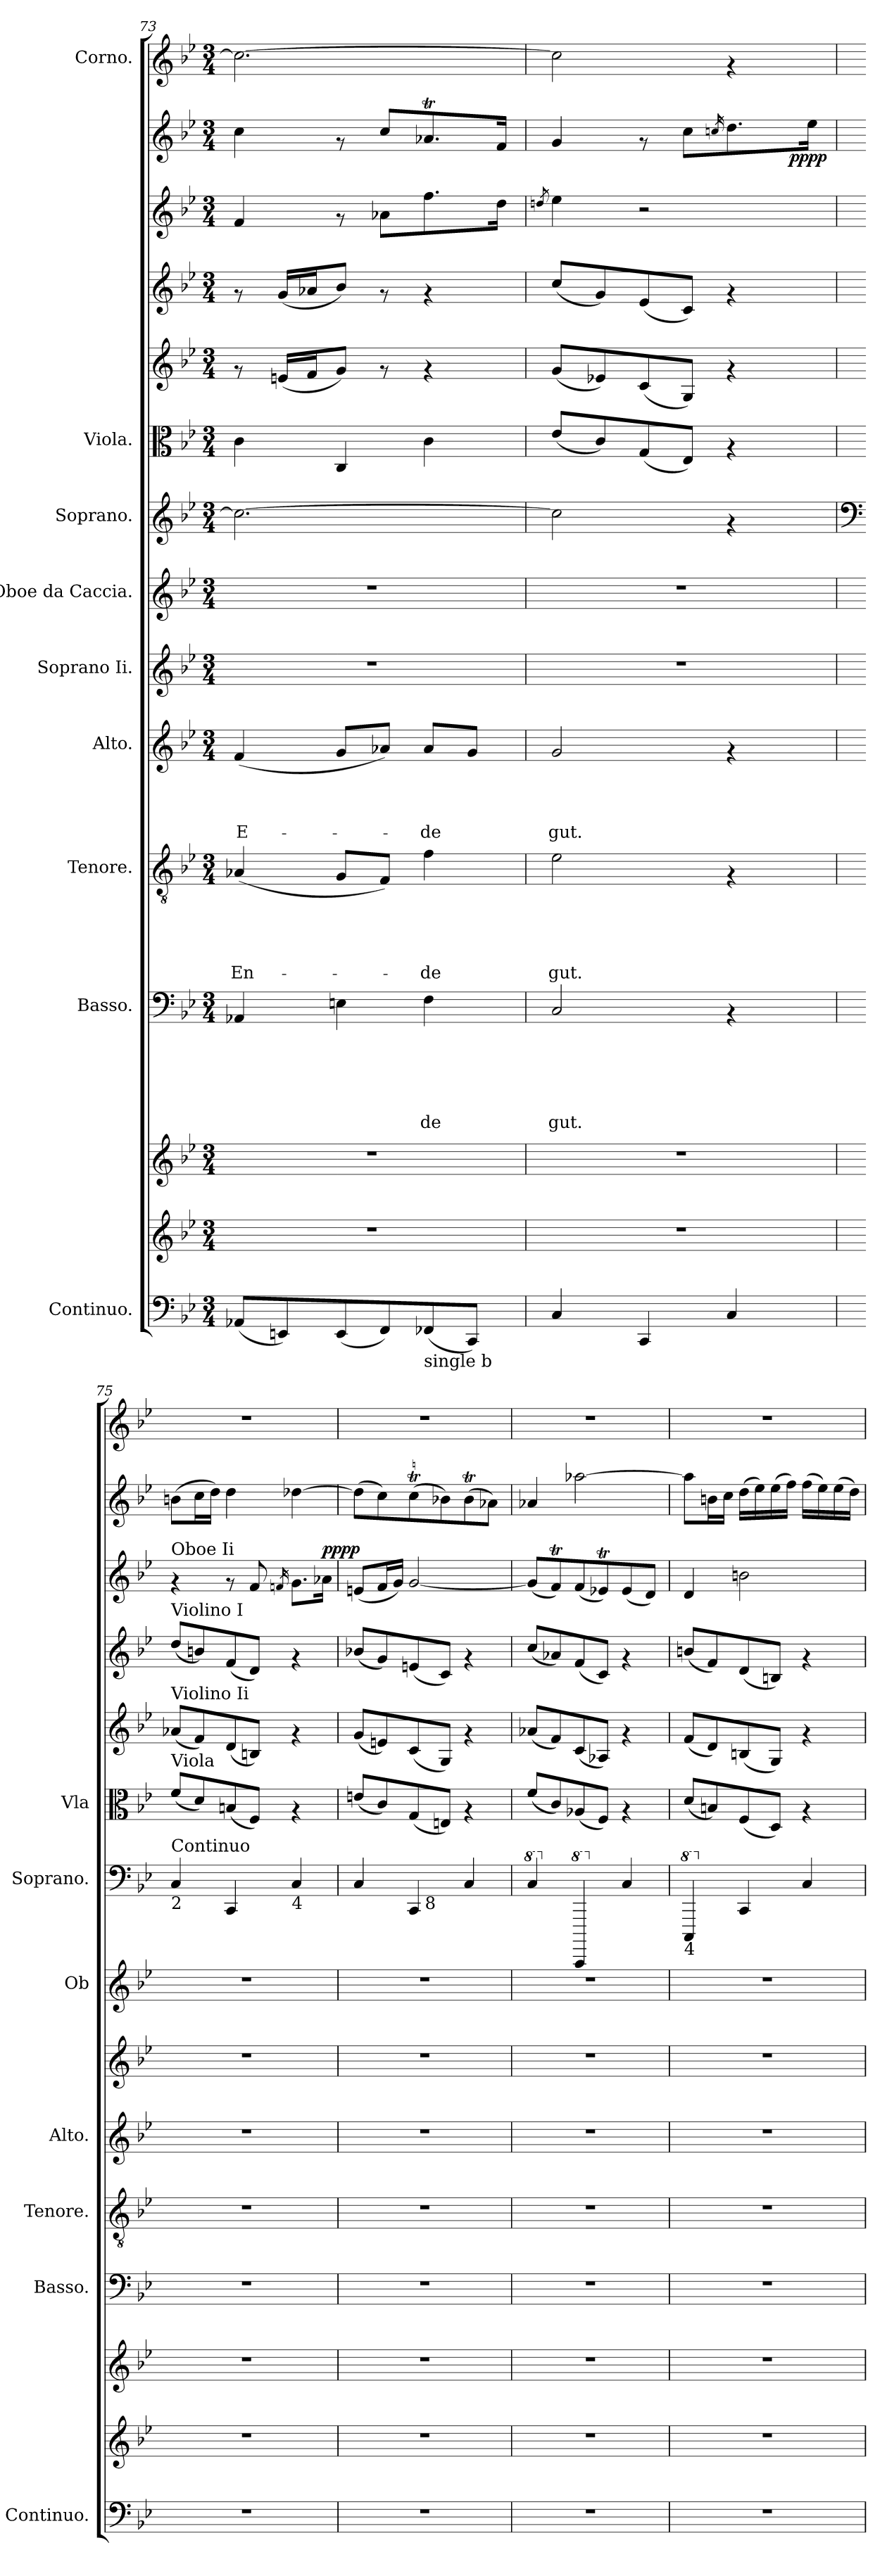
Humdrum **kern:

**kern	**kern	**kern	**kern	**text	**text	**text	**text	**text	**text	**kern	**text	**text	**text	**text	**text	**kern	**text	**text	**text	**text	**kern	**kern	**kern	**text	**kern	**kern	**kern	**kern	**dynam	**kern	**dynam	**kern
*part15	*part14	*part13	*part12	*part12	*part12	*part12	*part12	*part12	*part12	*part11	*part11	*part11	*part11	*part11	*part11	*part10	*part10	*part10	*part10	*part10	*part9	*part8	*part7	*part7	*part6	*part5	*part4	*part3	*part3	*part2	*part2	*part1
*staff15	*staff14	*staff13	*staff12	*staff12	*staff12	*staff12	*staff12	*staff12	*staff12	*staff11	*staff11	*staff11	*staff11	*staff11	*staff11	*staff10	*staff10	*staff10	*staff10	*staff10	*staff9	*staff8	*staff7	*staff7	*staff6	*staff5	*staff4	*staff3	*staff3	*staff2	*staff2	*staff1
*I"Continuo.	*	*	*I"Basso.	*	*	*	*	*	*	*I"Tenore.	*	*	*	*	*	*I"Alto.	*	*	*	*	*I"Soprano Ii.	*I"Oboe da Caccia.	*I"Soprano.	*	*I"Viola.	*	*	*	*	*	*	*I"Corno.
*I'Continuo.	*	*	*I'Basso.	*	*	*	*	*	*	*I'Tenore.	*	*	*	*	*	*I'Alto.	*	*	*	*	*	*I'Ob	*I'Soprano.	*	*I'Vla	*	*	*	*	*	*	*
*clefF4	*clefG2	*clefG2	*clefF4	*	*	*	*	*	*	*clefGv2	*	*	*	*	*	*clefG2	*	*	*	*	*clefG2	*clefG2	*clefG2	*	*clefC3	*clefG2	*clefG2	*clefG2	*	*clefG2	*	*clefG2
*k[b-e-]	*k[b-e-]	*k[b-e-]	*k[b-e-]	*	*	*	*	*	*	*k[b-e-]	*	*	*	*	*	*k[b-e-]	*	*	*	*	*k[b-e-]	*k[b-e-]	*k[b-e-]	*	*k[b-e-]	*k[b-e-]	*k[b-e-]	*k[b-e-]	*	*k[b-e-]	*	*k[b-e-]
*B-:	*B-:	*B-:	*B-:	*	*	*	*	*	*	*B-:	*	*	*	*	*	*B-:	*	*	*	*	*B-:	*B-:	*B-:	*	*B-:	*B-:	*B-:	*B-:	*	*B-:	*	*B-:
*M3/4	*M3/4	*M3/4	*M3/4	*	*	*	*	*	*	*M3/4	*	*	*	*	*	*M3/4	*	*	*	*	*M3/4	*M3/4	*M3/4	*	*M3/4	*M3/4	*M3/4	*M3/4	*	*M3/4	*	*M3/4
=73	=73	=73	=73	=73	=73	=73	=73	=73	=73	=73	=73	=73	=73	=73	=73	=73	=73	=73	=73	=73	=73	=73	=73	=73	=73	=73	=73	=73	=73	=73	=73	=73
!	!	!	!	!	!	!	!	!	!	!	!	!	!	!	!LO:LY:b	!	!	!	!	!LO:LY:b	!	!	!	!	!	!	!	!	!	!	!	!
(<8AA-X/L	2.r	2.r	4AA-X/	.	.	.	.	.	.	(<4A-X/	.	.	.	.	En-	(<4f/	.	.	.	E-	2.r	2.r	2.cc\_	.	4c\	8rf	8rf	4f/	.	4cc\	.	2.cc\_
8EEn/)	.	.	.	.	.	.	.	.	.	.	.	.	.	.	.	.	.	.	.	.	.	.	.	.	.	(<16en/LL	(<16g/LL	.	.	.	.	.
.	.	.	.	.	.	.	.	.	.	.	.	.	.	.	.	.	.	.	.	.	.	.	.	.	.	16f/J	16a-X/J	.	.	.	.	.
(<8EE/	.	.	4En\	.	.	.	.	.	.	8G/L	.	.	.	.	.	8g/L	.	.	.	.	.	.	.	.	4C/	8g/J)	8b-/J)	8rf	.	8rf	.	.
8FF/)	.	.	.	.	.	.	.	.	.	8F/J)	.	.	.	.	.	8a-X/J)	.	.	.	.	.	.	.	.	.	8rf	8rf	8a-X\L	.	8cc/L	.	.
!LO:TX:b:t=single b	!	!	!	!	!	!	!	!	!	!	!	!	!	!	!	!	!	!	!	!	!	!	!	!	!	!	!	!	!	!	!	!
!	!	!	!	!	!	!	!	!	!LO:LY:b	!	!	!	!	!	!LO:LY:b	!	!	!	!	!LO:LY:b	!	!	!	!	!	!	!	!	!	!	!	!
(<8FF-/	.	.	4F\	.	.	.	.	.	-de	4f\	.	.	.	.	-de	8a-/L	.	.	.	-de	.	.	.	.	4c\	4rf	4rf	8.ff\	.	8.a-XT/	.	.
8CC/J)	.	.	.	.	.	.	.	.	.	.	.	.	.	.	.	8g/J	.	.	.	.	.	.	.	.	.	.	.	.	.	.	.	.
.	.	.	.	.	.	.	.	.	.	.	.	.	.	.	.	.	.	.	.	.	.	.	.	.	.	.	.	16dd\Jk	.	16f/Jk	.	.
=74	=74	=74	=74	=74	=74	=74	=74	=74	=74	=74	=74	=74	=74	=74	=74	=74	=74	=74	=74	=74	=74	=74	=74	=74	=74	=74	=74	=74	=74	=74	=74	=74
.	.	.	.	.	.	.	.	.	.	.	.	.	.	.	.	.	.	.	.	.	.	.	.	.	.	.	.	8qddn/	.	.	.	.
!	!	!	!	!	!	!	!	!	!LO:LY:b	!	!	!	!	!	!LO:LY:b	!	!	!	!	!LO:LY:b	!	!	!	!	!	!	!	!	!	!	!	!
*	*	*	*	*	*	*	*	*	*	*	*	*	*	*	*	*	*	*	*	*	*	*	*	*	*	*	*	*	*	*^	*	*
4C/	2.r	2.r	2C/	.	.	.	.	.	gut.	2e-\	.	.	.	.	gut.	2g/	.	.	.	gut.	2.r	2.r	2cc\]	.	(<8e-/L	(<8g/L	(<8cc/L	4ee-\	.	4g/	2ryy	.	2cc\]
.	.	.	.	.	.	.	.	.	.	.	.	.	.	.	.	.	.	.	.	.	.	.	.	.	8c/)	8e-X/)	8g/)	.	.	.	.	.	.
4CC/	.	.	.	.	.	.	.	.	.	.	.	.	.	.	.	.	.	.	.	.	.	.	.	.	(<8G/	(<8c/	(<8e-/	2r	.	8rf	.	.	.
.	.	.	.	.	.	.	.	.	.	.	.	.	.	.	.	.	.	.	.	.	.	.	.	.	8E-/J)	8G/J)	8c/J)	.	.	8cc\L	.	.	.
.	.	.	.	.	.	.	.	.	.	.	.	.	.	.	.	.	.	.	.	.	.	.	.	.	.	.	.	.	.	16qccn/	.	.	.
4C/	.	.	4rAA	.	.	.	.	.	.	4rF	.	.	.	.	.	4rf	.	.	.	.	.	.	4rf	.	4rG	4rf	4rf	.	.	8.dd\	8ryy	.	4rf
.	.	.	.	.	.	.	.	.	.	.	.	.	.	.	.	.	.	.	.	.	.	.	.	.	.	.	.	.	.	.	32ryy	.	.
!	!	!	!	!	!	!	!	!	!	!	!	!	!	!	!	!	!	!	!	!	!	!	!	!	!	!	!	!	!	!	!	!LO:DY:b	!
.	.	.	.	.	.	.	.	.	.	.	.	.	.	.	.	.	.	.	.	.	.	.	.	.	.	.	.	.	.	.	16.ryy	pppp	.
.	.	.	.	.	.	.	.	.	.	.	.	.	.	.	.	.	.	.	.	.	.	.	.	.	.	.	.	.	.	16ee-\Jk	.	.	.
*	*	*	*	*	*	*	*	*	*	*	*	*	*	*	*	*	*	*	*	*	*	*	*	*	*	*	*	*	*	*v	*v	*	*
!!LO:PB:g=z
=75	=75	=75	=75	=75	=75	=75	=75	=75	=75	=75	=75	=75	=75	=75	=75	=75	=75	=75	=75	=75	=75	=75	=75	=75	=75	=75	=75	=75	=75	=75	=75	=75
*	*	*	*	*	*	*	*	*	*	*	*	*	*	*	*	*	*	*	*	*	*	*	*clefF4	*	*	*	*	*	*	*	*	*
*	*	*	*	*	*	*	*	*	*	*	*	*	*	*	*	*	*	*	*	*	*	*	*	*	*	*	*	*^	*	*^	*	*
*	*	*	*	*	*	*	*	*	*	*	*	*	*	*	*	*	*	*	*	*	*	*	*	*	*	*	*	*	*^	*	*	*	*	*
!	!	!	!	!	!	!	!	!	!	!	!	!	!	!	!	!	!	!	!	!	!	!	!	!	!	!	!	!LO:TX:a:t=Oboe Ii	!	!	!	!	!	!	!
!	!	!	!	!	!	!	!	!	!	!	!	!	!	!	!	!	!	!	!	!	!	!	!	!	!	!	!LO:TX:a:t=Violino I	!	!	!	!	!	!	!	!
!	!	!	!	!	!	!	!	!	!	!	!	!	!	!	!	!	!	!	!	!	!	!	!	!	!	!LO:TX:a:t=Violino Ii	!	!	!	!	!	!	!	!	!
!	!	!	!	!	!	!	!	!	!	!	!	!	!	!	!	!	!	!	!	!	!	!	!	!	!LO:TX:a:t=Viola	!	!	!	!	!	!	!	!	!	!
!	!	!	!	!	!	!	!	!	!	!	!	!	!	!	!	!	!	!	!	!	!	!	!LO:TX:a:t=Continuo	!	!	!	!	!	!	!	!	!	!	!	!
!	!	!	!	!	!	!	!	!	!	!	!	!	!	!	!	!	!	!	!	!	!	!	!LO:TX:b:t=2	!	!	!	!	!	!	!	!	!	!	!	!
*	*	*	*	*	*	*	*	*	*	*	*	*	*	*	*	*	*	*	*	*	*	*	*	*	*	*	*	*	*	*	*	*v	*v	*	*
2.r	2.r	2.r	2.r	.	.	.	.	.	.	2.r	.	.	.	.	.	2.r	.	.	.	.	2.r	2.r	4C/	.	(<8f/L	(<8a-X/L	(<8dd/L	4rf	2ryy	2ryy	.	(>8bn\L	.	2.r
.	.	.	.	.	.	.	.	.	.	.	.	.	.	.	.	.	.	.	.	.	.	.	.	.	8d/)	8f/)	8bn/)	.	.	.	.	16cc\L	.	.
.	.	.	.	.	.	.	.	.	.	.	.	.	.	.	.	.	.	.	.	.	.	.	.	.	.	.	.	.	.	.	.	16dd\JJ)	.	.
.	.	.	.	.	.	.	.	.	.	.	.	.	.	.	.	.	.	.	.	.	.	.	4CC/	.	(<8Bn/	(<8d/	(<8f/	8rf	.	.	.	4dd\	.	.
.	.	.	.	.	.	.	.	.	.	.	.	.	.	.	.	.	.	.	.	.	.	.	.	.	8F/J)	8Bn/J)	8d/J)	8f/	.	.	.	.	.	.
.	.	.	.	.	.	.	.	.	.	.	.	.	.	.	.	.	.	.	.	.	.	.	.	.	.	.	.	.	.	16qfn/	.	.	.	.
!	!	!	!	!	!	!	!	!	!	!	!	!	!	!	!	!	!	!	!	!	!	!	!LO:TX:b:t=4	!	!	!	!	!	!	!	!	!	!	!
.	.	.	.	.	.	.	.	.	.	.	.	.	.	.	.	.	.	.	.	.	.	.	4C/	.	4rG	4rf	4rf	8.ryy	8.g\L	4ryy	.	[>4dd-X\	.	.
!	!	!	!	!	!	!	!	!	!	!	!	!	!	!	!	!	!	!	!	!	!	!	!	!	!	!	!	!	!	!	!LO:DY:a	!	!	!
.	.	.	.	.	.	.	.	.	.	.	.	.	.	.	.	.	.	.	.	.	.	.	.	.	.	.	.	16ryy	16a-X\Jk	.	pppp	.	.	.
*	*	*	*	*	*	*	*	*	*	*	*	*	*	*	*	*	*	*	*	*	*	*	*	*	*	*	*	*	*v	*v	*	*	*	*
=76	=76	=76	=76	=76	=76	=76	=76	=76	=76	=76	=76	=76	=76	=76	=76	=76	=76	=76	=76	=76	=76	=76	=76	=76	=76	=76	=76	=76	=76	=76	=76	=76	=76
!	!	!	!	!	!	!	!	!	!	!	!	!	!	!	!	!	!	!	!	!	!	!	!LO:TX:b:t=single n	!	!	!	!	!	!	!	!	!	!
*	*	*	*	*	*	*	*	*	*	*	*	*	*	*	*	*	*	*	*	*	*	*	*^	*	*	*	*	*v	*v	*	*	*	*
2.r	2.r	2.r	2.r	.	.	.	.	.	.	2.r	.	.	.	.	.	2.r	.	.	.	.	2.r	2.r	4C/	4ryy	.	(<8en/L	(<8g/L	(<8b-X/L	(<8en/L	.	(>8dd-\L]	.	2.r
.	.	.	.	.	.	.	.	.	.	.	.	.	.	.	.	.	.	.	.	.	.	.	.	.	.	8c/)	8en/)	8g/)	16f/L	.	8cc\)	.	.
.	.	.	.	.	.	.	.	.	.	.	.	.	.	.	.	.	.	.	.	.	.	.	.	.	.	.	.	.	16g/JJ)	.	.	.	.
.	.	.	.	.	.	.	.	.	.	.	.	.	.	.	.	.	.	.	.	.	.	.	4CC/	16ryy	.	(<8G/	(<8c/	(<8en/	[<2g/	.	(>8ccT\	.	.
!	!	!	!	!	!	!	!	!	!	!	!	!	!	!	!	!	!	!	!	!	!	!	!	!LO:TX:b:t=8	!	!	!	!	!	!	!	!	!
.	.	.	.	.	.	.	.	.	.	.	.	.	.	.	.	.	.	.	.	.	.	.	.	4..ryy	.	.	.	.	.	.	.	.	.
.	.	.	.	.	.	.	.	.	.	.	.	.	.	.	.	.	.	.	.	.	.	.	.	.	.	8En/J)	8G/J)	8c/J)	.	.	8b-X\)	.	.
.	.	.	.	.	.	.	.	.	.	.	.	.	.	.	.	.	.	.	.	.	.	.	4C/	.	.	4rG	4rf	4rf	.	.	(>8b-T\	.	.
.	.	.	.	.	.	.	.	.	.	.	.	.	.	.	.	.	.	.	.	.	.	.	.	.	.	.	.	.	.	.	8a-X\J)	.	.
*	*	*	*	*	*	*	*	*	*	*	*	*	*	*	*	*	*	*	*	*	*	*	*v	*v	*	*	*	*	*	*	*	*	*
=77	=77	=77	=77	=77	=77	=77	=77	=77	=77	=77	=77	=77	=77	=77	=77	=77	=77	=77	=77	=77	=77	=77	=77	=77	=77	=77	=77	=77	=77	=77	=77	=77
*	*	*	*	*	*	*	*	*	*	*	*	*	*	*	*	*	*	*	*	*	*	*	*8va	*	*	*	*	*	*	*	*	*
2.r	2.r	2.r	2.r	.	.	.	.	.	.	2.r	.	.	.	.	.	2.r	.	.	.	.	2.r	2.r	4c/	.	(<8f/L	(<8a-X/L	(<8cc/L	(<8g/L]	.	4a-X/	.	2.r
.	.	.	.	.	.	.	.	.	.	.	.	.	.	.	.	.	.	.	.	.	.	.	.	.	8c/)	8f/)	8a-X/)	8fT/)	.	.	.	.
*	*	*	*	*	*	*	*	*	*	*	*	*	*	*	*	*	*	*	*	*	*	*	*X8va	*	*	*	*	*	*	*	*	*
*	*	*	*	*	*	*	*	*	*	*	*	*	*	*	*	*	*	*	*	*	*	*	*8va	*	*	*	*	*	*	*	*	*
.	.	.	.	.	.	.	.	.	.	.	.	.	.	.	.	.	.	.	.	.	.	.	4CCC>/	.	(<8A-X/	(<8c/	(<8f/	(<8f/	.	[>2aa-X\	.	.
.	.	.	.	.	.	.	.	.	.	.	.	.	.	.	.	.	.	.	.	.	.	.	.	.	8F/J)	8A-X/J)	8c/J)	8e-XT/)	.	.	.	.
*	*	*	*	*	*	*	*	*	*	*	*	*	*	*	*	*	*	*	*	*	*	*	*X8va	*	*	*	*	*	*	*	*	*
.	.	.	.	.	.	.	.	.	.	.	.	.	.	.	.	.	.	.	.	.	.	.	4C/	.	4rG	4rf	4rf	(<8e-/	.	.	.	.
.	.	.	.	.	.	.	.	.	.	.	.	.	.	.	.	.	.	.	.	.	.	.	.	.	.	.	.	8d/J)	.	.	.	.
=78	=78	=78	=78	=78	=78	=78	=78	=78	=78	=78	=78	=78	=78	=78	=78	=78	=78	=78	=78	=78	=78	=78	=78	=78	=78	=78	=78	=78	=78	=78	=78	=78
*	*	*	*	*	*	*	*	*	*	*	*	*	*	*	*	*	*	*	*	*	*	*	*8va	*	*	*	*	*	*	*	*	*
!	!	!	!	!	!	!	!	!	!	!	!	!	!	!	!	!	!	!	!	!	!	!	!LO:TX:b:t=4	!	!	!	!	!	!	!	!	!
2.r	2.r	2.r	2.r	.	.	.	.	.	.	2.r	.	.	.	.	.	2.r	.	.	.	.	2.r	2.r	4CC/	.	(<8d/L	(<8f/L	(<8bn/L	4d/	.	8aa-\L]	.	2.r
.	.	.	.	.	.	.	.	.	.	.	.	.	.	.	.	.	.	.	.	.	.	.	.	.	8Bn/)	8d/)	8f/)	.	.	16bn\L	.	.
.	.	.	.	.	.	.	.	.	.	.	.	.	.	.	.	.	.	.	.	.	.	.	.	.	.	.	.	.	.	16cc\JJ	.	.
*	*	*	*	*	*	*	*	*	*	*	*	*	*	*	*	*	*	*	*	*	*	*	*X8va	*	*	*	*	*	*	*	*	*
.	.	.	.	.	.	.	.	.	.	.	.	.	.	.	.	.	.	.	.	.	.	.	4CC/	.	(<8F/	(<8Bn/	(<8d/	2bn\	.	(>16dd\LL	.	.
.	.	.	.	.	.	.	.	.	.	.	.	.	.	.	.	.	.	.	.	.	.	.	.	.	.	.	.	.	.	16ee-\)	.	.
.	.	.	.	.	.	.	.	.	.	.	.	.	.	.	.	.	.	.	.	.	.	.	.	.	8D/J)	8G/J)	8Bn/J)	.	.	(>16ee-\	.	.
.	.	.	.	.	.	.	.	.	.	.	.	.	.	.	.	.	.	.	.	.	.	.	.	.	.	.	.	.	.	16ff\JJ)	.	.
.	.	.	.	.	.	.	.	.	.	.	.	.	.	.	.	.	.	.	.	.	.	.	4C/	.	4rG	4rf	4rf	.	.	(>16ff\LL	.	.
.	.	.	.	.	.	.	.	.	.	.	.	.	.	.	.	.	.	.	.	.	.	.	.	.	.	.	.	.	.	16ee-\)	.	.
.	.	.	.	.	.	.	.	.	.	.	.	.	.	.	.	.	.	.	.	.	.	.	.	.	.	.	.	.	.	(>16ee-\	.	.
.	.	.	.	.	.	.	.	.	.	.	.	.	.	.	.	.	.	.	.	.	.	.	.	.	.	.	.	.	.	16dd\JJ)	.	.
=	=	=	=	=	=	=	=	=	=	=	=	=	=	=	=	=	=	=	=	=	=	=	=	=	=	=	=	=	=	=	=	=
*-	*-	*-	*-	*-	*-	*-	*-	*-	*-	*-	*-	*-	*-	*-	*-	*-	*-	*-	*-	*-	*-	*-	*-	*-	*-	*-	*-	*-	*-	*-	*-	*-
